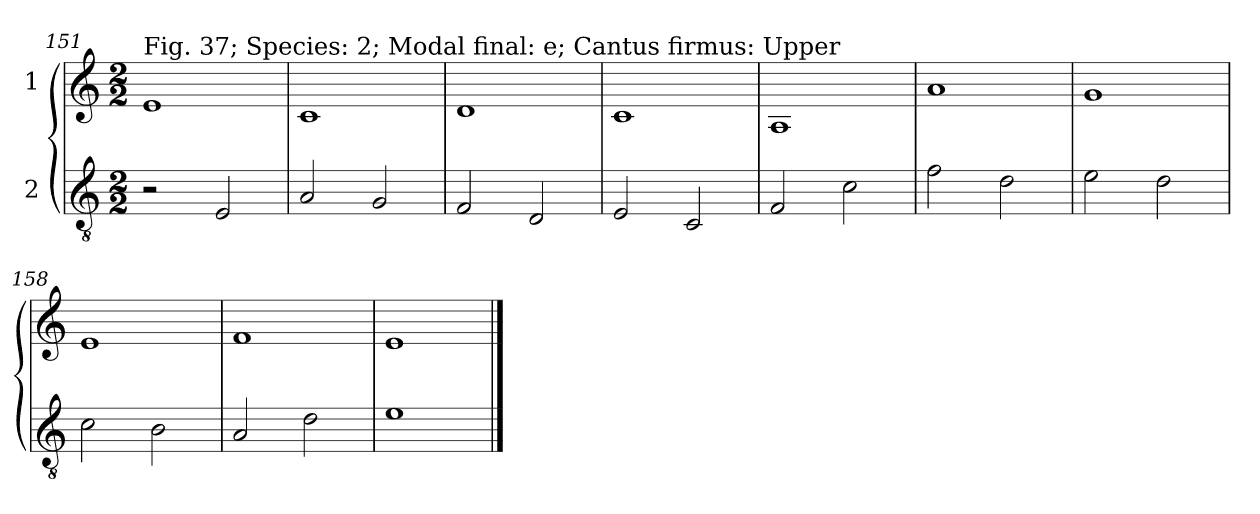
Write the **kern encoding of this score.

**kern	**kern
*part2	*part1
*staff2	*staff1
*I"2	*I"1
!!LO:PB:g=z
*clefGv2	*clefG2
*k[]	*k[]
*M2/2	*M2/2
=151	=151
!	!LO:TX:a:t=Fig. 37; Species&colon; 2; Modal final&colon; e; Cantus firmus&colon; Upper
2r	1e
2E/	.
=152	=152
2A/	1c
2G/	.
=153	=153
2F/	1d
2D/	.
=154	=154
2E/	1c
2C/	.
=155	=155
2F/	1A
2c\	.
=156	=156
2f\	1a
2d\	.
=157	=157
2e\	1g
2d\	.
=158	=158
2c\	1e
2B\	.
=159	=159
2A/	1f
2d\	.
=160	=160
1e	1e
==	==
*-	*-
